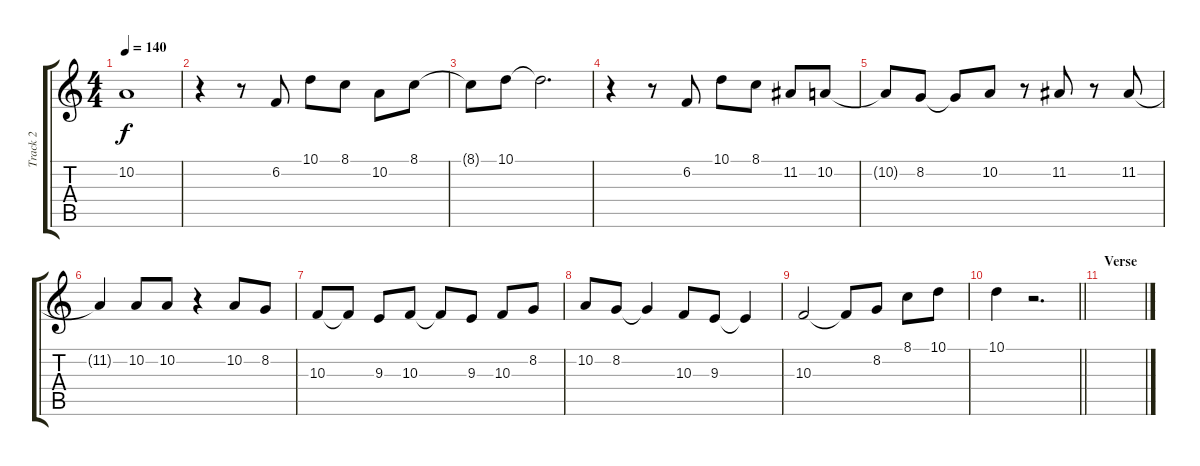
\track ("Track 2" "Track 2") {instrument trumpet}
\staff {score tabs}
\tuning (E4 B3 G3 D3 A2 E2) {hide}
\ts (4 4)
\tempo 140
\clef g2
\ks c
10.2{t}.1{dy f} |
r.4 r.8 6.2.8 10.1.8 8.1.8 10.2.8 8.1.8 |
8.1{t}.8 10.1.8 10.1{t}.2{d} |
r.4 r.8 6.2.8 10.1.8 8.1.8 11.2.8 10.2.8 |
10.2{t}.8 8.2.8 8.2{t}.8 10.2.8 r.8 11.2.8 r.8 11.2.8 |
11.2{t}.4 10.2.8 10.2.8 r.4 10.2.8 8.2.8 |
10.3.8 10.3{t}.8 9.3.8 10.3.8 10.3{t}.8 9.3.8 10.3.8 8.2.8 |
10.2.8 8.2.8 8.2{t}.4 10.3.8 9.3.8 9.3{t}.4 |
10.3.2 10.3{t}.8 8.2.8 8.1.8 10.1.8 |
\barLineRight lightlight
10.1.4 r.2{d} |
\section ("" "Verse")
